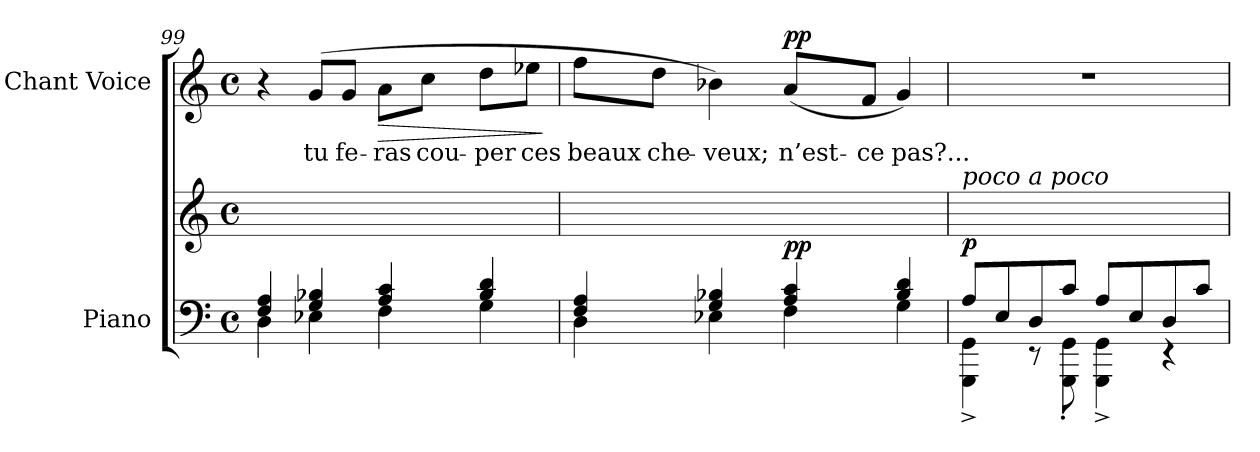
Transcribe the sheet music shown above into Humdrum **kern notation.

**kern	**kern	**dynam	**kern	**text	**dynam
*part2	*part2	*part2	*part1	*part1	*part1
*staff3	*staff2	*staff2/3	*staff1	*staff1	*staff1
*I"Piano	*	*	*I"Chant Voice	*	*
*I'Pno	*	*	*	*	*
*clefF4	*clefG2	*	*clefG2	*	*
*k[]	*k[]	*	*k[]	*	*
*M4/4	*M4/4	*	*M4/4	*	*
*met(c)	*met(c)	*	*met(c)	*	*
=99	=99	=99	=99	=99	=99
*^	*	*	*	*	*
4F/ 4A/	4D\	1ryy	.	4r	.	.
4G/ 4B-X/	4E-X\	.	.	(>8g/L	tu	.
.	.	.	.	8g/J	fe-	.
!	!	!	!	!	!	!LO:HP:b
4A/ 4c/	4F\	.	.	8a\L	-ras	>
.	.	.	.	8cc\J	cou-	.
4B-/ 4d/	4G\	.	.	8dd\L	-per	.
.	.	.	.	8ee-X\J	ces	.
*v	*v	*	*	*	*	*
.	.	.	.	.	]
=100	=100	=100	=100	=100	=100
*^	*	*	*	*	*
4F/ 4A/	4D\	1ryy	.	8ff\L	beaux	.
.	.	.	.	8dd\J	che-	.
4G/ 4B-X/	4E-X\	.	.	4b-X\)	-veux;	.
!	!	!	!LO:DY:a=2	!	!	!LO:DY:a
4A/ 4c/	4F\	.	pp	(>8a/L	n’est-	pp
.	.	.	.	8f/J	-ce	.
4B-/ 4d/	4G\	.	.	4g/)	pas?...	.
=101	=101	=101	=101	=101	=101	=101
!	!	!LO:TX:i:t=poco a poco	!	!	!	!
!	!	!	!LO:DY:b	!	!	!
8A/L	4GGG\^ 4GG\^	1ryy	p	1r	.	.
8E/	.	.	.	.	.	.
8D/	8r	.	.	.	.	.
8c/J	8GGG\' 8GG\'	.	.	.	.	.
8A/L	4GGG\^ 4GG\^	.	.	.	.	.
8E/	.	.	.	.	.	.
8D/	4r	.	.	.	.	.
8c/J	.	.	.	.	.	.
*v	*v	*	*	*	*	*
=	=	=	=	=	=
*-	*-	*-	*-	*-	*-
